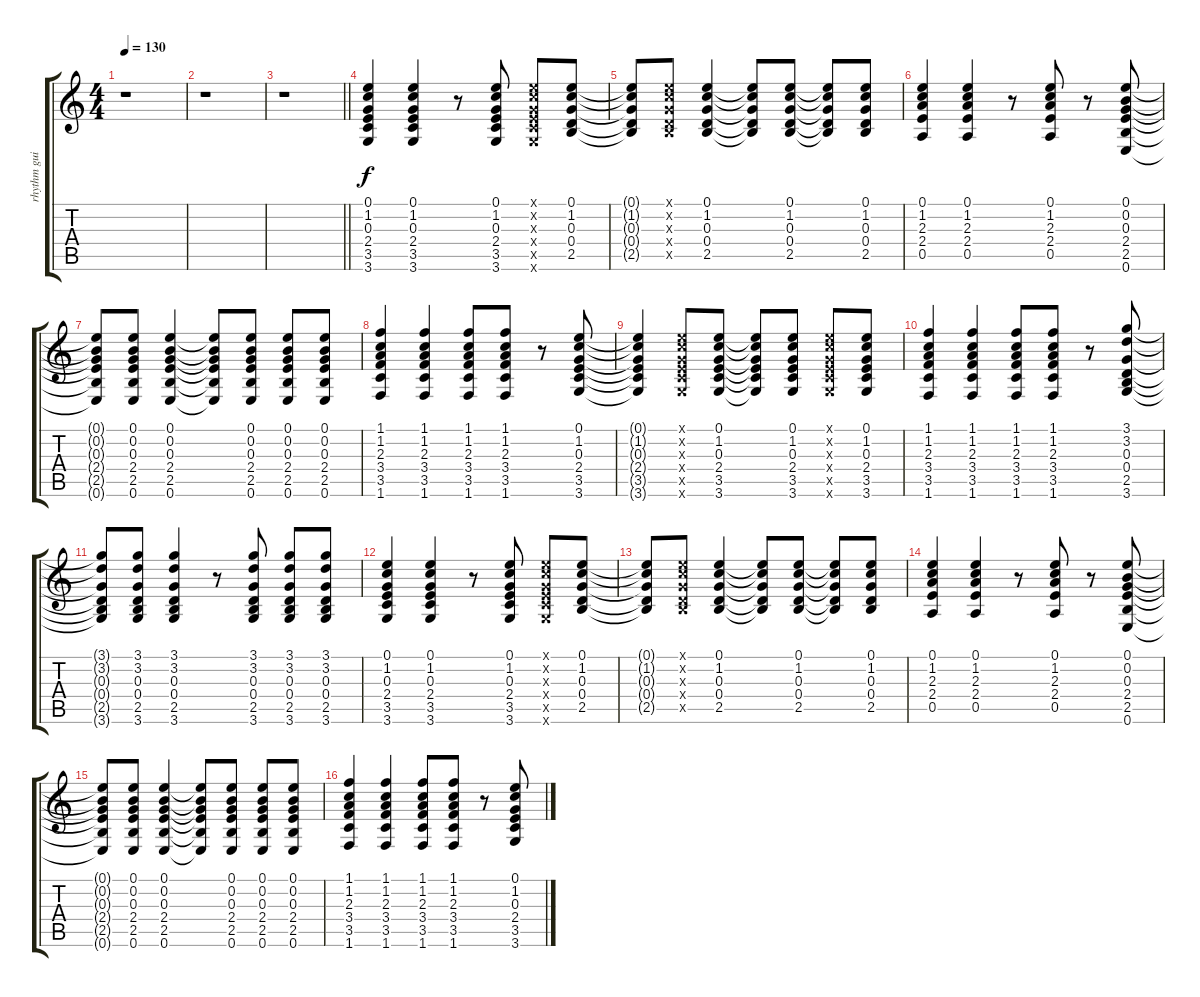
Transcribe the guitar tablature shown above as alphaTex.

\track ("rhythm guitar" "rhythm gui") {instrument acousticguitarsteel}
\staff {score tabs}
\tuning (E4 B3 G3 D3 A2 E2) {hide}
\ts (4 4)
\tempo 130
\clef g2
\ks c
r.1{dy f instrument acousticguitarsteel} |
r.1 |
\barLineRight lightlight
r.1 |
(0.1 1.2 0.3 2.4 3.5 3.6).4 (0.1 1.2 0.3 2.4 3.5 3.6).4 r.8 (0.1 1.2 0.3 2.4 3.5 3.6).8 (0.1{x} 1.2{x} 0.3{x} 2.4{x} 3.5{x} 3.6{x}).8 (0.1 1.2 0.3 0.4 2.5).8 |
(0.1{t} 1.2{t} 0.3{t} 0.4{t} 2.5{t}).8 (0.1{x} 1.2{x} 0.3{x} 0.4{x} 2.5{x}).8 (0.1 1.2 0.3 0.4 2.5).4 (0.1{t} 1.2{t} 0.3{t} 0.4{t} 2.5{t}).8 (0.1 1.2 0.3 0.4 2.5).8 (0.1{t} 1.2{t} 0.3{t} 0.4{t} 2.5{t}).8 (0.1 1.2 0.3 0.4 2.5).8 |
(0.1 1.2 2.3 2.4 0.5).4 (0.1 1.2 2.3 2.4 0.5).4 r.8 (0.1 1.2 2.3 2.4 0.5).8 r.8 (0.1 0.2 0.3 2.4 2.5 0.6).8 |
(0.1{t} 0.2{t} 0.3{t} 2.4{t} 2.5{t} 0.6{t}).8 (0.1 0.2 0.3 2.4 2.5 0.6).8 (0.1 0.2 0.3 2.4 2.5 0.6).4 (0.1{t} 0.2{t} 0.3{t} 2.4{t} 2.5{t} 0.6{t}).8 (0.1 0.2 0.3 2.4 2.5 0.6).8 (0.1 0.2 0.3 2.4 2.5 0.6).8 (0.1 0.2 0.3 2.4 2.5 0.6).8 |
(1.1 1.2 2.3 3.4 3.5 1.6).4 (1.1 1.2 2.3 3.4 3.5 1.6).4 (1.1 1.2 2.3 3.4 3.5 1.6).8 (1.1 1.2 2.3 3.4 3.5 1.6).8 r.8 (0.1 1.2 0.3 2.4 3.5 3.6).8 |
(0.1{t} 1.2{t} 0.3{t} 2.4{t} 3.5{t} 3.6{t}).4 (0.1{x} 1.2{x} 0.3{x} 2.4{x} 3.5{x} 3.6{x}).8 (0.1 1.2 0.3 2.4 3.5 3.6).8 (0.1{t} 1.2{t} 0.3{t} 2.4{t} 3.5{t} 3.6{t}).8 (0.1 1.2 0.3 2.4 3.5 3.6).8 (0.1{x} 1.2{x} 0.3{x} 2.4{x} 3.5{x} 3.6{x}).8 (0.1 1.2 0.3 2.4 3.5 3.6).8 |
(1.1 1.2 2.3 3.4 3.5 1.6).4 (1.1 1.2 2.3 3.4 3.5 1.6).4 (1.1 1.2 2.3 3.4 3.5 1.6).8 (1.1 1.2 2.3 3.4 3.5 1.6).8 r.8 (3.1 3.2 0.3 0.4 2.5 3.6).8 |
(3.1{t} 3.2{t} 0.3{t} 0.4{t} 2.5{t} 3.6{t}).8 (3.1 3.2 0.3 0.4 2.5 3.6).8 (3.1 3.2 0.3 0.4 2.5 3.6).4 r.8 (3.1 3.2 0.3 0.4 2.5 3.6).8 (3.1 3.2 0.3 0.4 2.5 3.6).8 (3.1 3.2 0.3 0.4 2.5 3.6).8 |
(0.1 1.2 0.3 2.4 3.5 3.6).4 (0.1 1.2 0.3 2.4 3.5 3.6).4 r.8 (0.1 1.2 0.3 2.4 3.5 3.6).8 (0.1{x} 1.2{x} 0.3{x} 2.4{x} 3.5{x} 3.6{x}).8 (0.1 1.2 0.3 0.4 2.5).8 |
(0.1{t} 1.2{t} 0.3{t} 0.4{t} 2.5{t}).8 (0.1{x} 1.2{x} 0.3{x} 0.4{x} 2.5{x}).8 (0.1 1.2 0.3 0.4 2.5).4 (0.1{t} 1.2{t} 0.3{t} 0.4{t} 2.5{t}).8 (0.1 1.2 0.3 0.4 2.5).8 (0.1{t} 1.2{t} 0.3{t} 0.4{t} 2.5{t}).8 (0.1 1.2 0.3 0.4 2.5).8 |
(0.1 1.2 2.3 2.4 0.5).4 (0.1 1.2 2.3 2.4 0.5).4 r.8 (0.1 1.2 2.3 2.4 0.5).8 r.8 (0.1 0.2 0.3 2.4 2.5 0.6).8 |
(0.1{t} 0.2{t} 0.3{t} 2.4{t} 2.5{t} 0.6{t}).8{txt ""} (0.1 0.2 0.3 2.4 2.5 0.6).8 (0.1 0.2 0.3 2.4 2.5 0.6).4 (0.1{t} 0.2{t} 0.3{t} 2.4{t} 2.5{t} 0.6{t}).8 (0.1 0.2 0.3 2.4 2.5 0.6).8 (0.1 0.2 0.3 2.4 2.5 0.6).8 (0.1 0.2 0.3 2.4 2.5 0.6).8 |
(1.1 1.2 2.3 3.4 3.5 1.6).4 (1.1 1.2 2.3 3.4 3.5 1.6).4 (1.1 1.2 2.3 3.4 3.5 1.6).8 (1.1 1.2 2.3 3.4 3.5 1.6).8 r.8 (0.1 1.2 0.3 2.4 3.5 3.6).8
